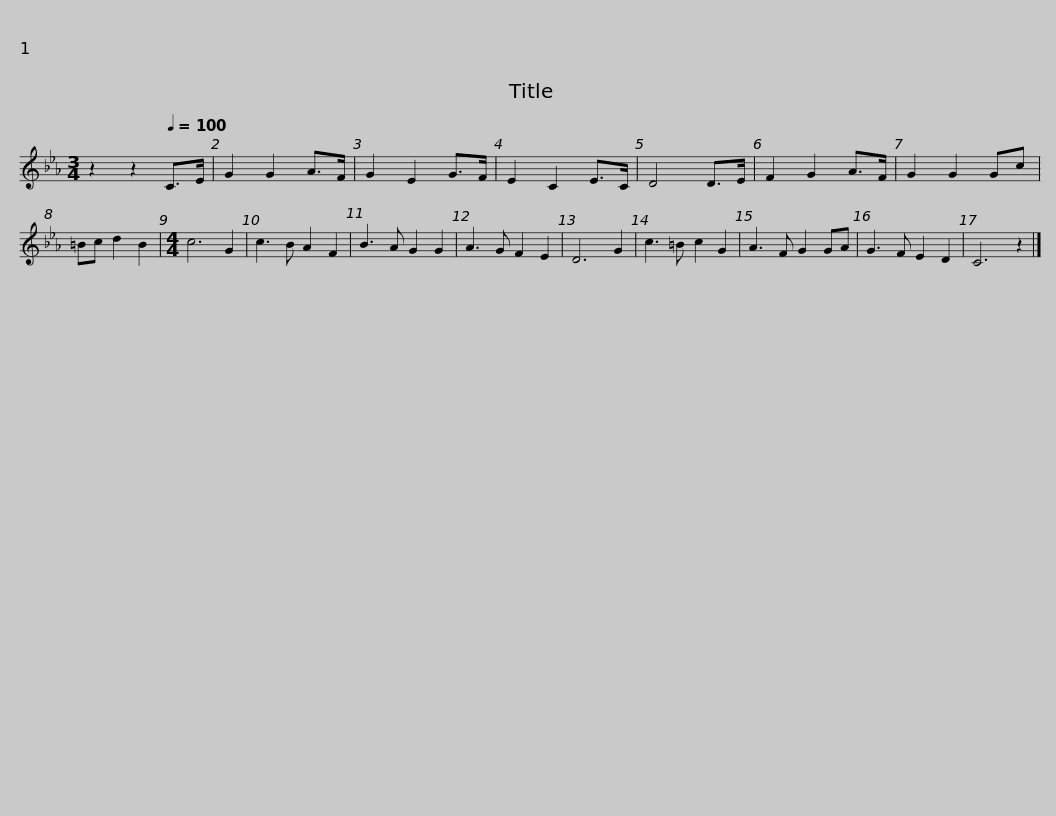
X:1
L:1/8
M:3/4
I:linebreak $
K:Eb
V:1 treble
V:1
 z2 z2[Q:1/4=100] C>E | G2 G2 A>F | G2 E2 G>F | E2 C2 E>C | D4 D>E | %5
 F2 G2 A>F | G2 G2 Gc | =Bc d2 B2 |[M:4/4] c6 G2 |$ c3 B A2 F2 | %10
 B3 A G2 G2 | A3 G F2 E2 | D6 G2 | c3 =B c2 G2 | A3 F G2 GA | %15
 G3 F E2 D2 | C6 z2 |] %17
